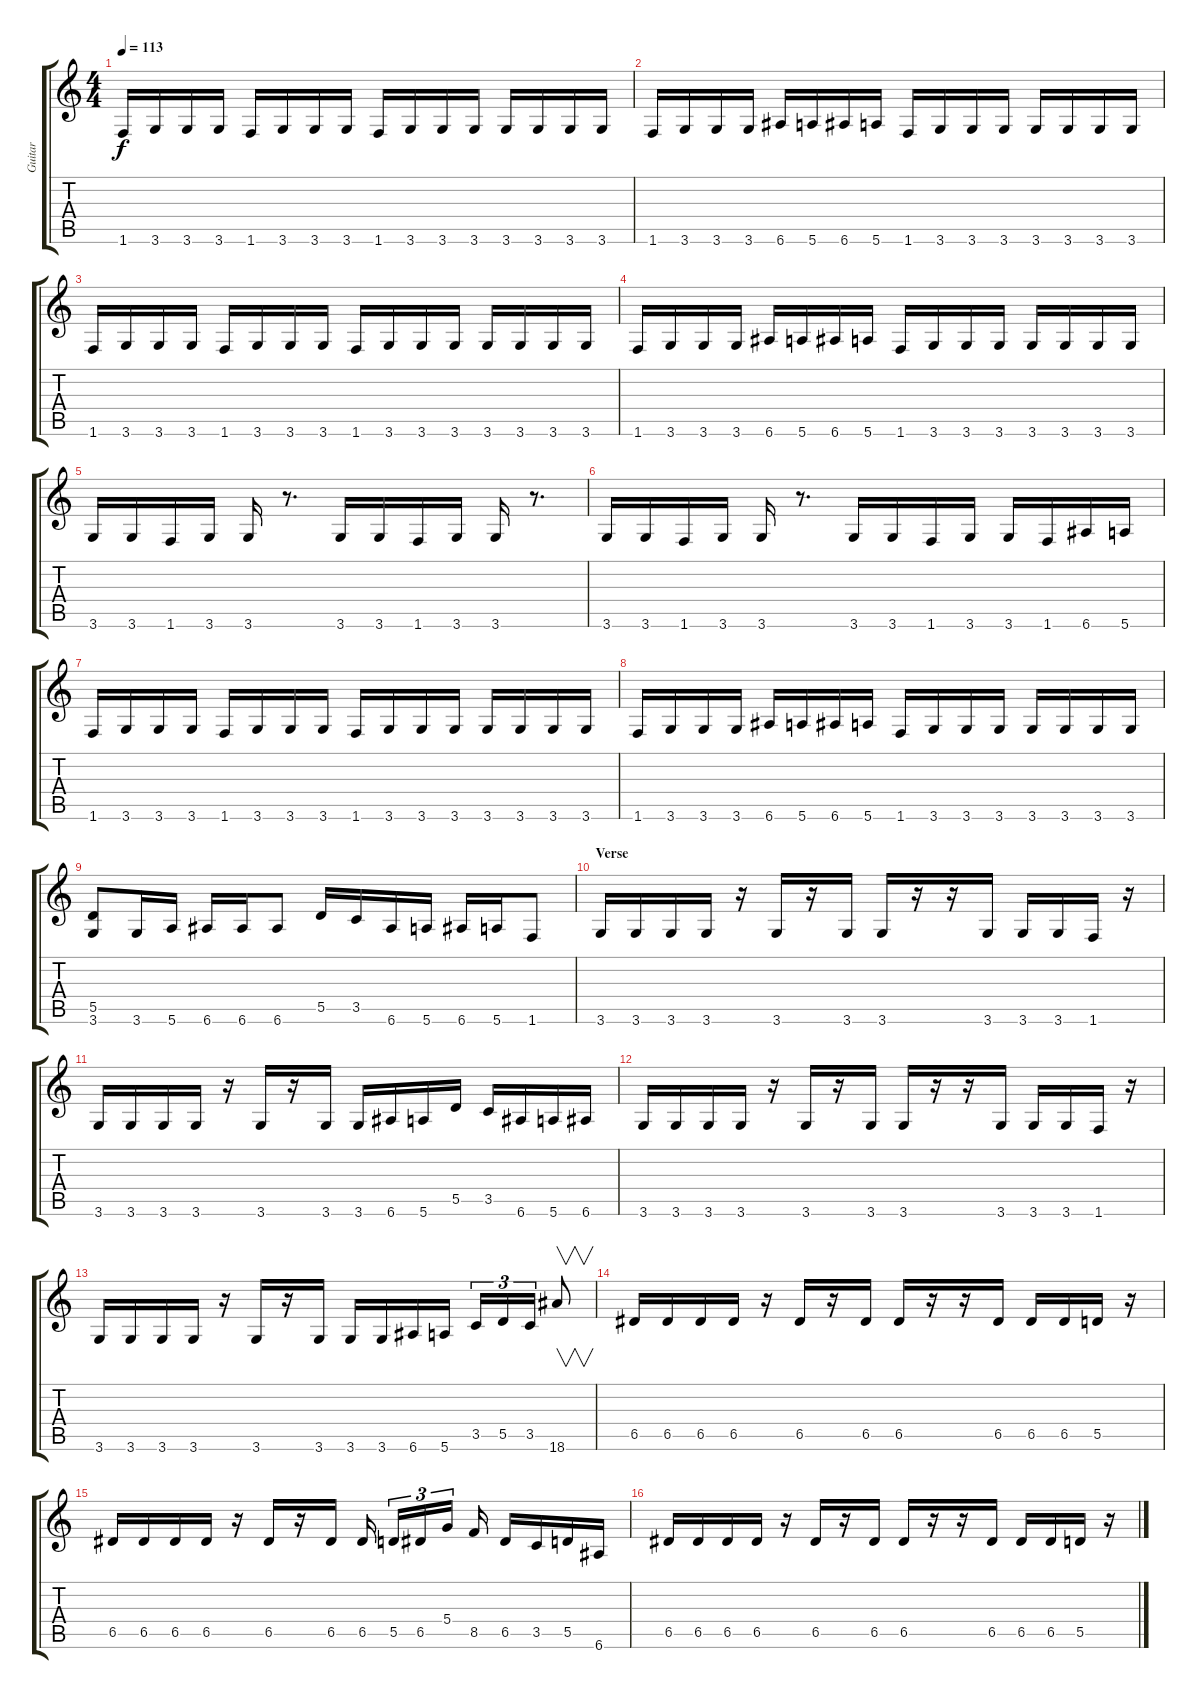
\track ("Guitar" "Guitar") {instrument distortionguitar}
\staff {score tabs}
\tuning (E4 B3 G3 D3 A2 E2) {hide}
\ts (4 4)
\tempo 113
\clef g2
\ks c
1.6.16{dy f} 3.6.16 3.6.16 3.6.16 1.6.16 3.6.16 3.6.16 3.6.16 1.6.16 3.6.16 3.6.16 3.6.16 3.6.16 3.6.16 3.6.16 3.6.16 |
1.6.16 3.6.16 3.6.16 3.6.16 6.6.16 5.6.16 6.6.16 5.6.16 1.6.16 3.6.16 3.6.16 3.6.16 3.6.16 3.6.16 3.6.16 3.6.16 |
1.6.16 3.6.16 3.6.16 3.6.16 1.6.16 3.6.16 3.6.16 3.6.16 1.6.16 3.6.16 3.6.16 3.6.16 3.6.16 3.6.16 3.6.16 3.6.16 |
1.6.16 3.6.16 3.6.16 3.6.16 6.6.16 5.6.16 6.6.16 5.6.16 1.6.16 3.6.16 3.6.16 3.6.16 3.6.16 3.6.16 3.6.16 3.6.16 |
3.6.16 3.6.16 1.6.16 3.6.16 3.6.16 r.8{d} 3.6.16 3.6.16 1.6.16 3.6.16 3.6.16 r.8{d} |
3.6.16 3.6.16 1.6.16 3.6.16 3.6.16 r.8{d} 3.6.16 3.6.16 1.6.16 3.6.16 3.6.16 1.6.16 6.6.16 5.6.16 |
1.6.16 3.6.16 3.6.16 3.6.16 1.6.16 3.6.16 3.6.16 3.6.16 1.6.16 3.6.16 3.6.16 3.6.16 3.6.16 3.6.16 3.6.16 3.6.16 |
1.6.16 3.6.16 3.6.16 3.6.16 6.6.16 5.6.16 6.6.16 5.6.16 1.6.16 3.6.16 3.6.16 3.6.16 3.6.16 3.6.16 3.6.16 3.6.16 |
(5.5 3.6).8 3.6.16 5.6.16 6.6.16 6.6.16 6.6.8 5.5.16 3.5.16 6.6.16 5.6.16 6.6.16 5.6.16 1.6.8 |
\section ("" "Verse")
3.6.16 3.6.16 3.6.16 3.6.16 r.16 3.6.16 r.16 3.6.16 3.6.16 r.16 r.16 3.6.16 3.6.16 3.6.16 1.6.16 r.16 |
3.6.16 3.6.16 3.6.16 3.6.16 r.16 3.6.16 r.16 3.6.16 3.6.16 6.6.16 5.6.16 5.5.16 3.5.16 6.6.16 5.6.16 6.6.16 |
3.6.16 3.6.16 3.6.16 3.6.16 r.16 3.6.16 r.16 3.6.16 3.6.16 r.16 r.16 3.6.16 3.6.16 3.6.16 1.6.16 r.16 |
3.6.16 3.6.16 3.6.16 3.6.16 r.16 3.6.16 r.16 3.6.16 3.6.16 3.6.16 6.6.16 5.6.16 3.5.16{tu (3 2)} 5.5.16{tu (3 2)} 3.5.16{tu (3 2)} 18.6.8{v} |
6.5.16 6.5.16 6.5.16 6.5.16 r.16 6.5.16 r.16 6.5.16 6.5.16 r.16 r.16 6.5.16 6.5.16 6.5.16 5.5.16 r.16 |
6.5.16 6.5.16 6.5.16 6.5.16 r.16 6.5.16 r.16 6.5.16 6.5.16 5.5.16{tu (3 2)} 6.5.16{tu (3 2)} 5.4.16{tu (3 2)} 8.5.16 6.5.16 3.5.16 5.5.16 6.6.16 |
6.5.16 6.5.16 6.5.16 6.5.16 r.16 6.5.16 r.16 6.5.16 6.5.16 r.16 r.16 6.5.16 6.5.16 6.5.16 5.5.16 r.16
